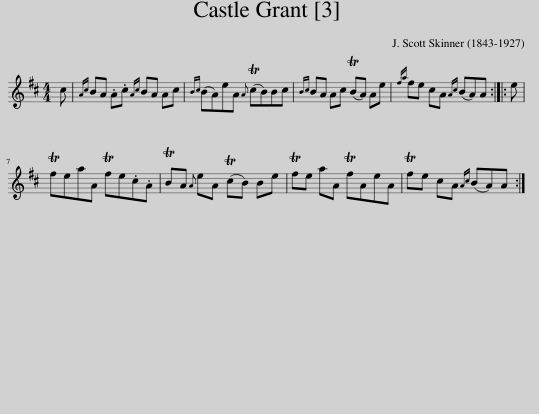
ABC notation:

X:1
L:1/8
M:4/4
I:linebreak $
K:D
V:1 treble
V:1
 c |{Ac} BA .A.c{Ac} BA Ac |{Bc} (BA)eA{A} (TcB)Bc |{Bc} BA Ac (TBA) Ae |{fa} fe cA{Ac} (BA)A :: %5
 e |$ TfeaA Tfe.c.A | TBA{A} eA (TcB) Be | Tfe aA TfAeA | Tfe cA{Ac} (BA)A :| %10
